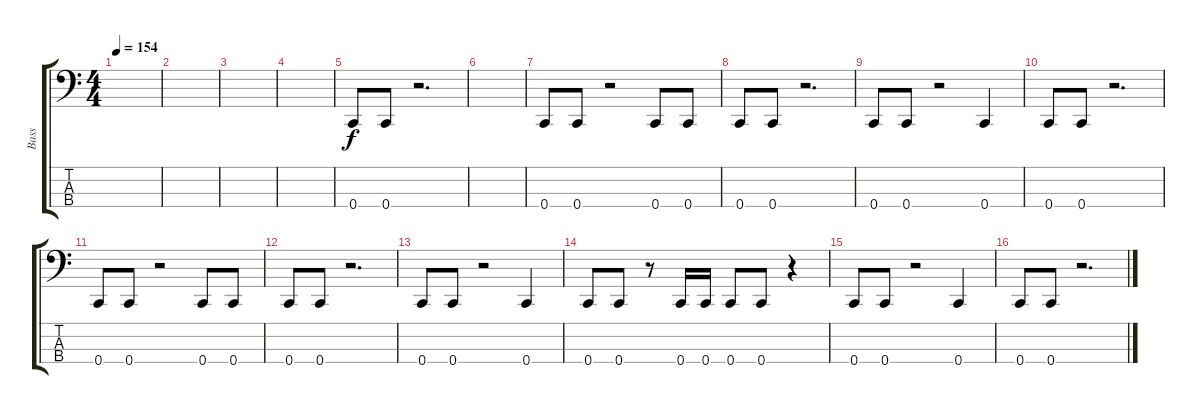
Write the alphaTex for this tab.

\track ("Bass" "Bass") {instrument acousticguitarnylon}
\staff {score tabs}
\tuning (F2 C2 G1 C1) {hide}
\ts (4 4)
\tempo 154
\clef f4
\ks c
|
|
|
|
0.4.8 0.4.8 r.2{d} |
|
0.4.8 0.4.8 r.2 0.4.8 0.4.8 |
0.4.8 0.4.8 r.2{d} |
0.4.8 0.4.8 r.2 0.4.4 |
0.4.8 0.4.8 r.2{d} |
0.4.8 0.4.8 r.2 0.4.8 0.4.8 |
0.4.8 0.4.8 r.2{d} |
0.4.8 0.4.8 r.2 0.4.4 |
0.4.8 0.4.8 r.8 0.4.16 0.4.16 0.4.8 0.4.8 r.4 |
0.4.8 0.4.8 r.2 0.4.4 |
0.4.8 0.4.8 r.2{d}
